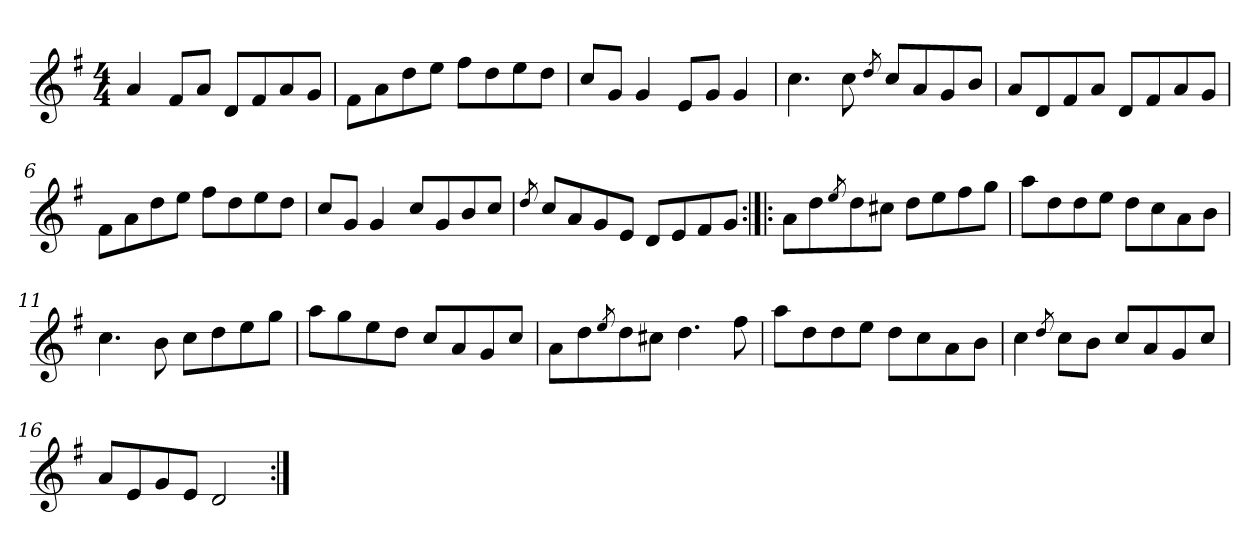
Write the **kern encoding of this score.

**kern
*part1
*staff1
*clefG2
*k[f#]
*M4/4
=1
4a/
8f#/L
8a/J
8d/L
8f#/
8a/
8g/J
=2
8f#\L
8a\
8dd\
8ee\J
8ff#\L
8dd\
8ee\
8dd\J
=3
8cc/L
8g/J
4g/
8e/L
8g/J
4g/
=4
4.cc\
8cc\
8qdd/
8cc/L
8a/
8g/
8b/J
=5
8a/L
8d/
8f#/
8a/J
8d/L
8f#/
8a/
8g/J
=6
8f#\L
8a\
8dd\
8ee\J
8ff#\L
8dd\
8ee\
8dd\J
!!LO:LB:g=z
=7
8cc/L
8g/J
4g/
8cc/L
8g/
8b/
8cc/J
=8
8qdd/
8cc/L
8a/
8g/
8e/J
8d/L
8e/
8f#/
8g/J
=9:|!|:
8a\L
8dd\
8qee/
8dd\
8cc#X\J
8dd\L
8ee\
8ff#\
8gg\J
=10
8aa\L
8dd\
8dd\
8ee\J
8dd\L
8cc\
8a\
8b\J
=11
4.cc\
8b\
8cc\L
8dd\
8ee\
8gg\J
!!LO:LB:g=z
=12
8aa\L
8gg\
8ee\
8dd\J
8cc/L
8a/
8g/
8cc/J
=13
8a\L
8dd\
8qee/
8dd\
8cc#X\J
4.dd\
8ff#\
=14
8aa\L
8dd\
8dd\
8ee\J
8dd\L
8cc\
8a\
8b\J
=15
4cc\
8qdd/
8cc\L
8b\J
8cc/L
8a/
8g/
8cc/J
=16
8a/L
8e/
8g/
8e/J
2d/
=:|!
*-
